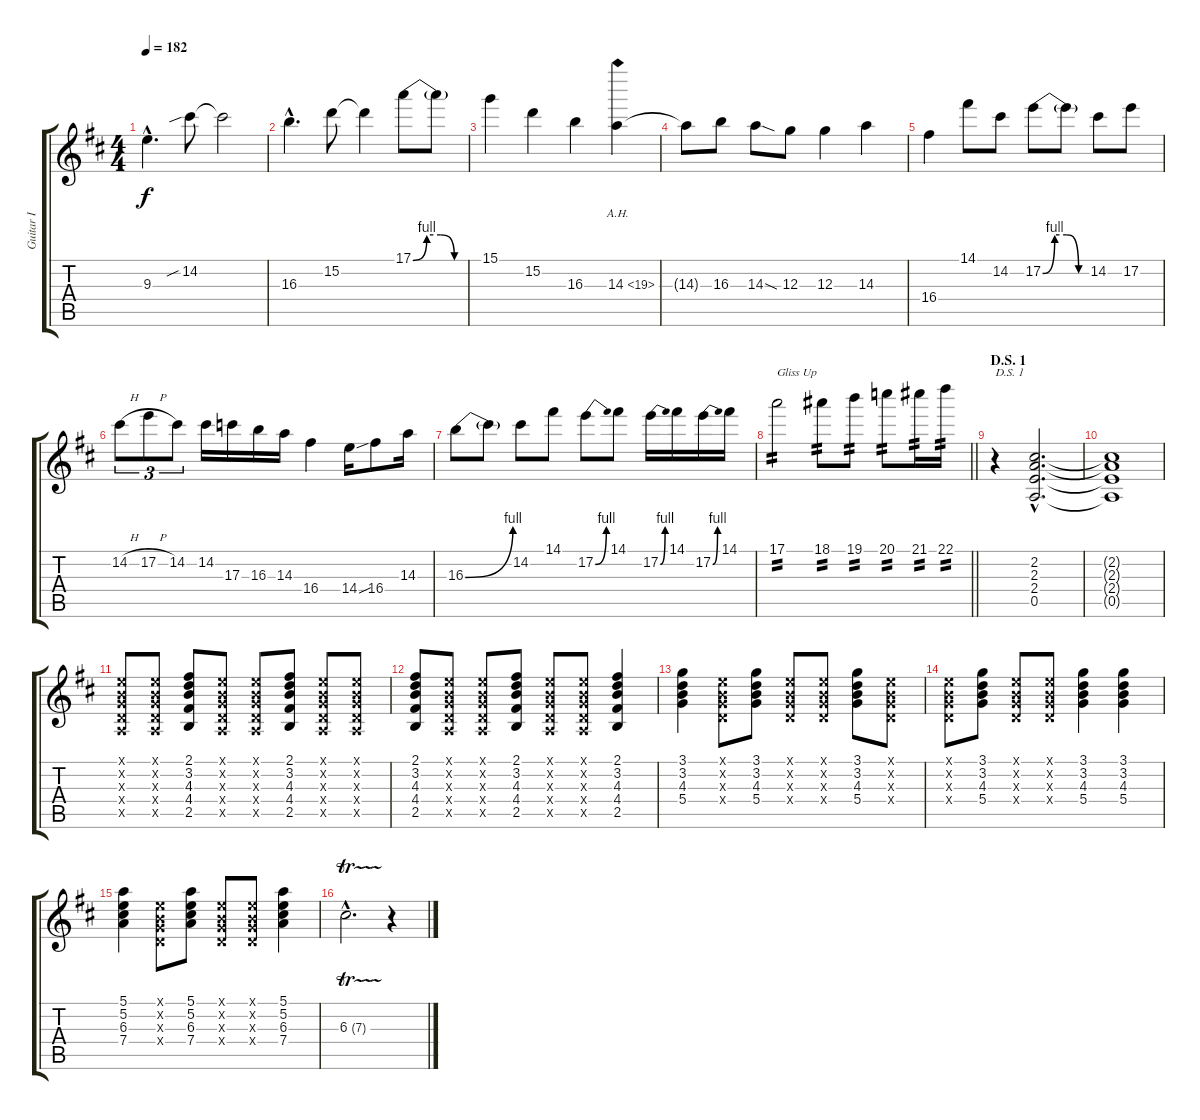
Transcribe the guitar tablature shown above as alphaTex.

\track ("Guitar I" "Guitar I") {instrument overdrivenguitar}
\staff {score tabs}
\tuning (E4 B3 G3 D3 A2 E2) {hide}
\ts (4 4)
\tempo 182
\clef g2
\ks d
9.3{hac}.4{d dy f} 14.2{sib}.8 14.2{t}.2 |
16.3{hac}.4{d} 15.2.8 15.2{t}.4 17.1{be (custom 0 0 15 4 30 4 45 0 60 0)}.8 17.1{t}.8 |
15.1.4 15.2.4 16.3.4 14.3{ah 5}.4 |
14.3{t}.8 16.3.8 14.3{sod}.8 12.3.8 12.3.4 14.3.4 |
16.4.4 14.1.8 14.2.8 17.2{be (custom 0 0 15 4 30 4 45 0 60 0)}.8 17.2{t}.8 14.2.8 17.2.8 |
14.2{h}.8{tu (3 2)} 17.2{h}.8{tu (3 2)} 14.2.8{tu (3 2)} 14.2.16 17.3.16 16.3.16 14.3.16 16.4.4 14.4{sou}.16 16.4.8 14.3.16 |
16.3{be (bend 0 0 60 4)}.8 16.3{t}.8 14.2.8 14.1.8 17.2{be (bend 0 0 60 4)}.8 14.1.8 17.2{be (bend 0 0 60 4)}.16 14.1.16 17.2{be (bend 0 0 60 4)}.16 14.1.16 |
\barLineRight lightlight
17.1.2{txt "Gliss Up" tp 2} 18.1.8{tp 2} 19.1.8{tp 2} 20.1.8{tp 2} 21.1.16{tp 2} 22.1.16{tp 2} |
\section ("" "D.S. 1")
r.4{txt "D.S. 1"} (2.2{hac} 2.3{hac} 2.4{hac} 0.5{hac}).2{d} |
(2.2{t} 2.3{t} 2.4{t} 0.5{t}).1 |
(0.1{x} 0.2{x} 0.3{x} 0.4{x} 0.5{x}).8 (0.1{x} 0.2{x} 0.3{x} 0.4{x} 0.5{x}).8 (2.1 3.2 4.3 4.4 2.5).8 (0.1{x} 0.2{x} 0.3{x} 0.4{x} 0.5{x}).8 (0.1{x} 0.2{x} 0.3{x} 0.4{x} 0.5{x}).8 (2.1 3.2 4.3 4.4 2.5).8 (0.1{x} 0.2{x} 0.3{x} 0.4{x} 0.5{x}).8 (0.1{x} 0.2{x} 0.3{x} 0.4{x} 0.5{x}).8 |
(2.1 3.2 4.3 4.4 2.5).8 (0.1{x} 0.2{x} 0.3{x} 0.4{x} 0.5{x}).8 (0.1{x} 0.2{x} 0.3{x} 0.4{x} 0.5{x}).8 (2.1 3.2 4.3 4.4 2.5).8 (0.1{x} 0.2{x} 0.3{x} 0.4{x} 0.5{x}).8 (0.1{x} 0.2{x} 0.3{x} 0.4{x} 0.5{x}).8 (2.1 3.2 4.3 4.4 2.5).4 |
(3.1 3.2 4.3 5.4).4 (0.1{x} 0.2{x} 0.3{x} 0.4{x}).8 (3.1 3.2 4.3 5.4).8 (0.1{x} 0.2{x} 0.3{x} 0.4{x}).8 (0.1{x} 0.2{x} 0.3{x} 0.4{x}).8 (3.1 3.2 4.3 5.4).8 (0.1{x} 0.2{x} 0.3{x} 0.4{x}).8 |
(0.1{x} 0.2{x} 0.3{x} 0.4{x}).8 (3.1 3.2 4.3 5.4).8 (0.1{x} 0.2{x} 0.3{x} 0.4{x}).8 (0.1{x} 0.2{x} 0.3{x} 0.4{x}).8 (3.1 3.2 4.3 5.4).4 (3.1 3.2 4.3 5.4).4 |
(5.1 5.2 6.3 7.4).4 (0.1{x} 0.2{x} 0.3{x} 0.4{x}).8 (5.1 5.2 6.3 7.4).8 (0.1{x} 0.2{x} 0.3{x} 0.4{x}).8 (0.1{x} 0.2{x} 0.3{x} 0.4{x}).8 (5.1 5.2 6.3 7.4).4 |
6.3{tr (7 16) hac}.2{d} r.4
